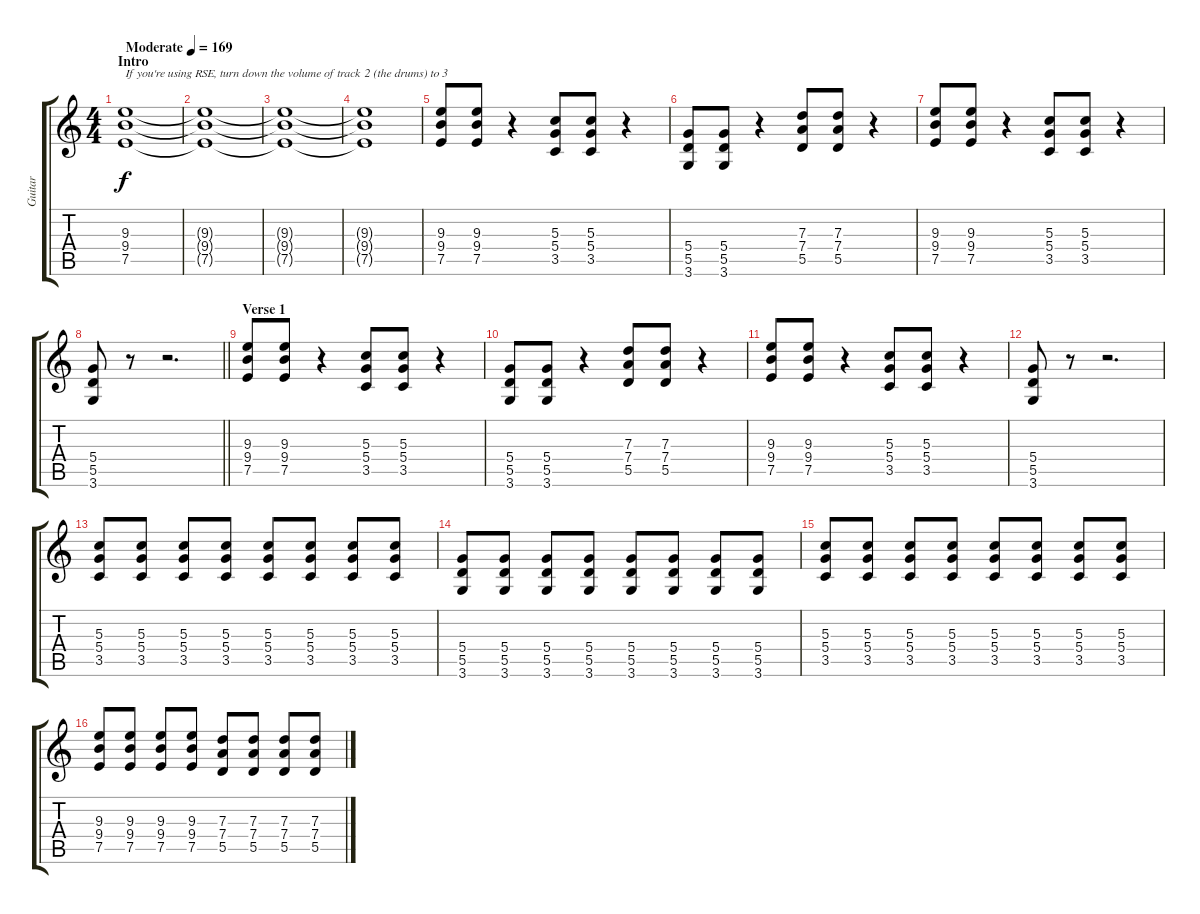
\track ("Guitar" "Guitar") {instrument overdrivenguitar}
\staff {score tabs}
\tuning (E4 B3 G3 D3 A2 E2) {hide}
\ts (4 4)
\section ("" "Intro")
\tempo (169 "Moderate")
\clef g2
\ks c
(9.3 9.4 7.5).1{txt "If you're using RSE, turn down the volume of track" dy f instrument overdrivenguitar} |
(9.3{t} 9.4{t} 7.5{t}).1 |
(9.3{t} 9.4{t} 7.5{t}).1 |
(9.3{t} 9.4{t} 7.5{t}).1{txt "2 (the drums) to 3"} |
(9.3 9.4 7.5).8 (9.3 9.4 7.5).8 r.4 (5.3 5.4 3.5).8 (5.3 5.4 3.5).8 r.4 |
(5.4 5.5 3.6).8 (5.4 5.5 3.6).8 r.4 (7.3 7.4 5.5).8 (7.3 7.4 5.5).8 r.4 |
(9.3 9.4 7.5).8 (9.3 9.4 7.5).8 r.4 (5.3 5.4 3.5).8 (5.3 5.4 3.5).8 r.4 |
\barLineRight lightlight
(5.4 5.5 3.6).8 r.8 r.2{d} |
\section ("" "Verse 1")
(9.3 9.4 7.5).8 (9.3 9.4 7.5).8 r.4 (5.3 5.4 3.5).8 (5.3 5.4 3.5).8 r.4 |
(5.4 5.5 3.6).8 (5.4 5.5 3.6).8 r.4 (7.3 7.4 5.5).8 (7.3 7.4 5.5).8 r.4 |
(9.3 9.4 7.5).8 (9.3 9.4 7.5).8 r.4 (5.3 5.4 3.5).8 (5.3 5.4 3.5).8 r.4 |
(5.4 5.5 3.6).8 r.8 r.2{d} |
(5.3 5.4 3.5).8 (5.3 5.4 3.5).8 (5.3 5.4 3.5).8 (5.3 5.4 3.5).8 (5.3 5.4 3.5).8 (5.3 5.4 3.5).8 (5.3 5.4 3.5).8 (5.3 5.4 3.5).8 |
(5.4 5.5 3.6).8 (5.4 5.5 3.6).8 (5.4 5.5 3.6).8 (5.4 5.5 3.6).8 (5.4 5.5 3.6).8 (5.4 5.5 3.6).8 (5.4 5.5 3.6).8 (5.4 5.5 3.6).8 |
(5.3 5.4 3.5).8 (5.3 5.4 3.5).8 (5.3 5.4 3.5).8 (5.3 5.4 3.5).8 (5.3 5.4 3.5).8 (5.3 5.4 3.5).8 (5.3 5.4 3.5).8 (5.3 5.4 3.5).8 |
(9.3 9.4 7.5).8 (9.3 9.4 7.5).8 (9.3 9.4 7.5).8 (9.3 9.4 7.5).8 (7.3 7.4 5.5).8 (7.3 7.4 5.5).8 (7.3 7.4 5.5).8 (7.3 7.4 5.5).8
